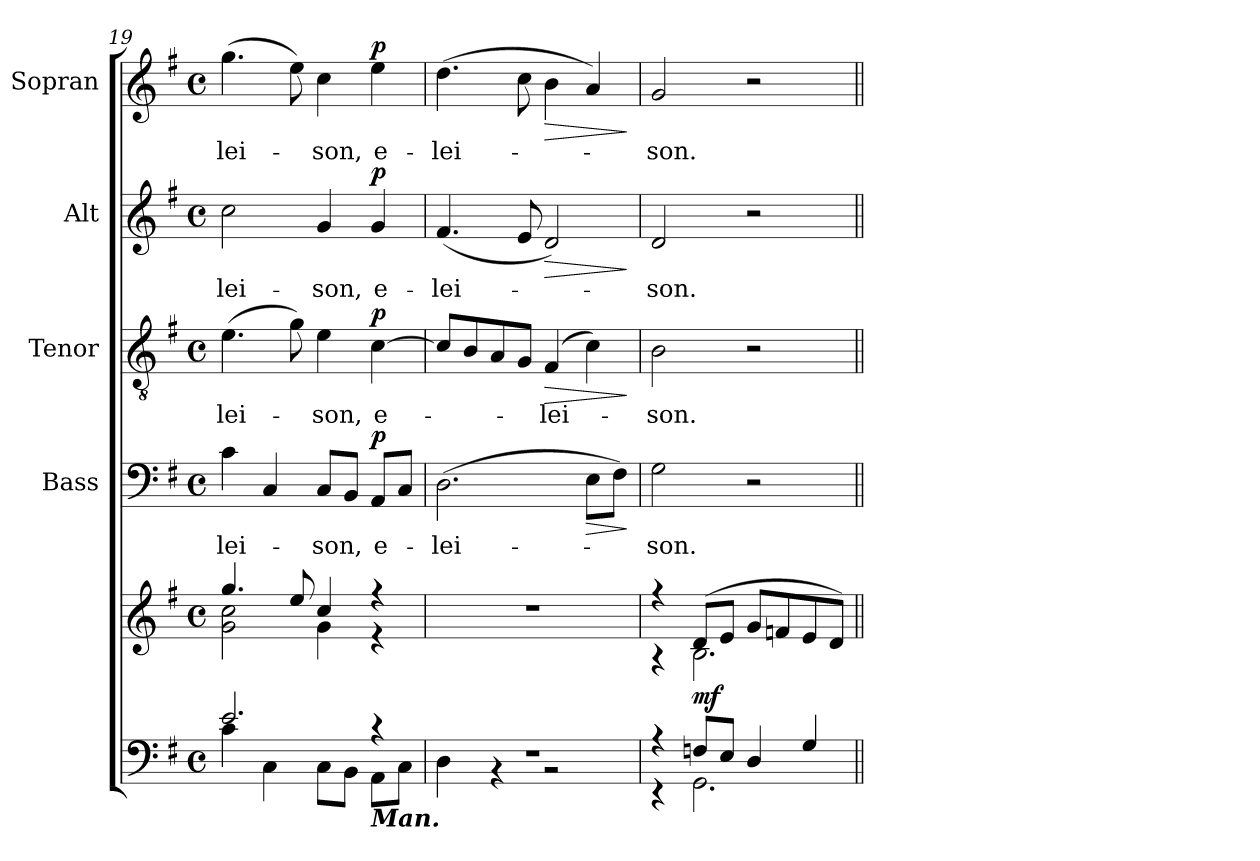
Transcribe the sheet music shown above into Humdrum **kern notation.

**kern	**kern	**dynam	**kern	**text	**dynam	**kern	**text	**dynam	**kern	**text	**dynam	**kern	**text	**dynam
*part5	*part5	*part5	*part4	*part4	*part4	*part3	*part3	*part3	*part2	*part2	*part2	*part1	*part1	*part1
*staff6	*staff5	*staff5/6	*staff4	*staff4	*staff4	*staff3	*staff3	*staff3	*staff2	*staff2	*staff2	*staff1	*staff1	*staff1
*	*	*	*I"Bass	*	*	*I"Tenor	*	*	*I"Alt	*	*	*I"Sopran	*	*
*	*	*	*I'B.	*	*	*I'T.	*	*	*I'A.	*	*	*I'S.	*	*
*clefF4	*clefG2	*	*clefF4	*	*	*clefGv2	*	*	*clefG2	*	*	*clefG2	*	*
*k[f#]	*k[f#]	*	*k[f#]	*	*	*k[f#]	*	*	*k[f#]	*	*	*k[f#]	*	*
*G:	*G:	*	*G:	*	*	*G:	*	*	*G:	*	*	*G:	*	*
*M4/4	*M4/4	*	*M4/4	*	*	*M4/4	*	*	*M4/4	*	*	*M4/4	*	*
*met(c)	*met(c)	*	*met(c)	*	*	*met(c)	*	*	*met(c)	*	*	*met(c)	*	*
=19	=19	=19	=19	=19	=19	=19	=19	=19	=19	=19	=19	=19	=19	=19
*^	*^	*	*	*	*	*	*	*	*	*	*	*	*	*
!	!	!	!	!	!	!LO:LY:b	!	!	!LO:LY:b	!	!	!LO:LY:b	!	!	!LO:LY:b	!
2.e/	4c\	4.gg/	2g\ 2cc\	.	4c\	-lei-	.	(>4.e\	-lei-	.	2cc\	-lei-	.	(>4.gg\	-lei-	.
.	4C\	.	.	.	4C/	.	.	.	.	.	.	.	.	.	.	.
.	.	8ee/	.	.	.	.	.	8g\)	.	.	.	.	.	8ee\)	.	.
!	!	!	!	!	!	!LO:LY:b	!	!	!LO:LY:b	!	!	!LO:LY:b	!	!	!LO:LY:b	!
.	8C\L	4cc/	4g\	.	8C/L	-son,	.	4e\	-son,	.	4g/	-son,	.	4cc\	-son,	.
.	8BB\J	.	.	.	8BB/J	.	.	.	.	.	.	.	.	.	.	.
!LO:TX:b:Bi:t=Man.	!	!	!	!	!	!	!	!	!	!	!	!	!	!	!	!
!	!	!	!	!	!	!LO:LY:b	!LO:DY:a	!	!LO:LY:b	!LO:DY:a	!	!LO:LY:b	!LO:DY:a	!	!LO:LY:b	!LO:DY:a
4rc	8AA\L	4r	4r	.	8AA/L	e-	p	[4c\	e-	p	4g/	e-	p	4ee\	e-	p
.	8C\J	.	.	.	8C/J	.	.	.	.	.	.	.	.	.	.	.
*	*	*v	*v	*	*	*	*	*	*	*	*	*	*	*	*	*
=20	=20	=20	=20	=20	=20	=20	=20	=20	=20	=20	=20	=20	=20	=20	=20
!	!	!	!	!	!LO:LY:b	!	!	!	!	!	!LO:LY:b	!	!	!LO:LY:b	!
1rG	4D\	1r	.	(>2.D\	-lei-	.	8c/L]	.	.	(<4.f#/	-lei-	.	(>4.dd\	-lei-	.
.	.	.	.	.	.	.	8B/	.	.	.	.	.	.	.	.
.	4rBB	.	.	.	.	.	8A/	.	.	.	.	.	.	.	.
.	.	.	.	.	.	.	8G/J	.	.	8e/	.	.	8cc\	.	.
!	!	!	!	!	!	!	!	!LO:LY:b	!LO:HP:b	!	!	!LO:HP:b	!	!	!LO:HP:b
.	2rBB	.	.	.	.	.	(4F#/	-lei-	>	2d/)	.	>	4b\	.	>
!	!	!	!	!	!	!LO:HP:b	!	!	!	!	!	!	!	!	!
.	.	.	.	8E\L	.	>	4c\)	.	.	.	.	.	4a/)	.	.
.	.	.	.	8F#\J)	.	.	.	.	.	.	.	.	.	.	.
*v	*v	*	*	*	*	*	*	*	*	*	*	*	*	*	*
.	.	.	.	.	]	.	.	]	.	.	]	.	.	]
=21	=21	=21	=21	=21	=21	=21	=21	=21	=21	=21	=21	=21	=21	=21
*^	*^	*	*	*	*	*	*	*	*	*	*	*	*	*
!	!	!	!	!	!	!LO:LY:b	!	!	!LO:LY:b	!	!	!LO:LY:b	!	!	!LO:LY:b	!
4r	4r	4r	4r	.	2G\	-son.	.	2B\	-son.	.	2d/	-son.	.	2g/	-son.	.
!	!	!	!	!LO:DY:b	!	!	!	!	!	!	!	!	!	!	!	!
8Fn/L	2.GG\	(>8d/L	2.B\	mf	.	.	.	.	.	.	.	.	.	.	.	.
8E/J	.	8e/J	.	.	.	.	.	.	.	.	.	.	.	.	.	.
4D/	.	8g/L	.	.	2r	.	.	2r	.	.	2r	.	.	2r	.	.
.	.	8fn/	.	.	.	.	.	.	.	.	.	.	.	.	.	.
4G/	.	8e/	.	.	.	.	.	.	.	.	.	.	.	.	.	.
.	.	8d/J)	.	.	.	.	.	.	.	.	.	.	.	.	.	.
*v	*v	*	*	*	*	*	*	*	*	*	*	*	*	*	*	*
*	*v	*v	*	*	*	*	*	*	*	*	*	*	*	*	*
=||	=||	=||	=||	=||	=||	=||	=||	=||	=||	=||	=||	=||	=||	=||
*-	*-	*-	*-	*-	*-	*-	*-	*-	*-	*-	*-	*-	*-	*-
